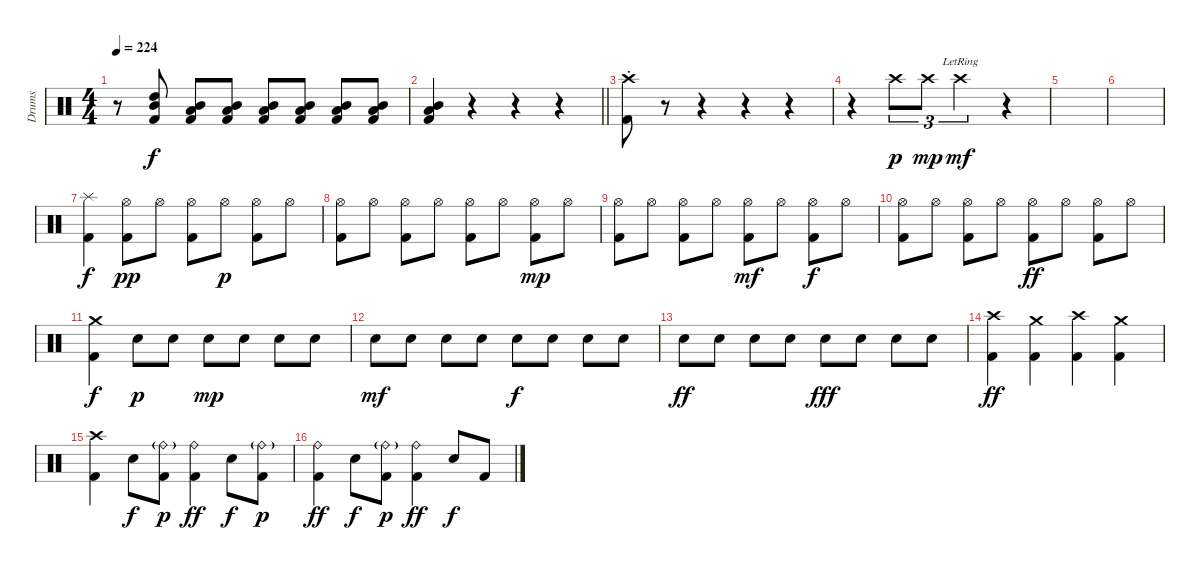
\track ("Drums" "Drums") {instrument percussion}
\staff {score}
\articulation defaults
\ts (4 4)
\tempo 224
\clef neutral
\ks c
r.8{dy ff} ("High Tom (hit)" "Mid Tom (hit)" "Kick (hit) 2").8{dy f} ("Mid Tom (hit)" "Low Tom (hit)" "Kick (hit) 2").8 ("Mid Tom (hit)" "Low Tom (hit)" "Kick (hit) 2").8 ("Mid Tom (hit)" "Low Tom (hit)" "Kick (hit) 2").8 ("Mid Tom (hit)" "Low Tom (hit)" "Kick (hit) 2").8 ("Mid Tom (hit)" "Low Tom (hit)" "Kick (hit) 2").8 ("Mid Tom (hit)" "Low Tom (hit)" "Kick (hit) 2").8 |
\barLineRight lightlight
("Mid Tom (hit)" "Low Tom (hit)" "Kick (hit) 2").4 r.4 r.4 r.4 |
("Crash high (hit)"{st} "Kick (hit) 2").8 r.8 r.4 r.4 r.4 |
r.4 "Crash high (hit)".8{tu (3 2) dy p} "Crash high (hit)".8{tu (3 2) dy mp} "Crash high (hit)"{lr}.2{tu (3 2) dy mf} r.4 |
|
|
("Splash (hit)" "Kick (hit) 2").4{dy f} ("Hi-Hat (open)" "Kick (hit) 2").8{dy pp} "Hi-Hat (open)".8 ("Hi-Hat (open)" "Kick (hit) 2").8 "Hi-Hat (open)".8{dy p} ("Hi-Hat (open)" "Kick (hit) 2").8 "Hi-Hat (open)".8 |
("Hi-Hat (open)" "Kick (hit) 2").8 "Hi-Hat (open)".8 ("Hi-Hat (open)" "Kick (hit) 2").8 "Hi-Hat (open)".8 ("Hi-Hat (open)" "Kick (hit) 2").8 "Hi-Hat (open)".8 ("Hi-Hat (open)" "Kick (hit) 2").8{dy mp} "Hi-Hat (open)".8 |
("Hi-Hat (open)" "Kick (hit) 2").8 "Hi-Hat (open)".8 ("Hi-Hat (open)" "Kick (hit) 2").8 "Hi-Hat (open)".8 ("Hi-Hat (open)" "Kick (hit) 2").8{dy mf} "Hi-Hat (open)".8 ("Hi-Hat (open)" "Kick (hit) 2").8{dy f} "Hi-Hat (open)".8 |
("Hi-Hat (open)" "Kick (hit) 2").8 "Hi-Hat (open)".8 ("Hi-Hat (open)" "Kick (hit) 2").8 "Hi-Hat (open)".8 ("Hi-Hat (open)" "Kick (hit) 2").8{dy ff} "Hi-Hat (open)".8 ("Hi-Hat (open)" "Kick (hit) 2").8 "Hi-Hat (open)".8 |
("Crash medium (hit)" "Kick (hit) 2").4{dy f} "Electric Snare (hit)".8{dy p} "Electric Snare (hit)".8 "Electric Snare (hit)".8{dy mp} "Electric Snare (hit)".8 "Electric Snare (hit)".8 "Electric Snare (hit)".8 |
"Electric Snare (hit)".8{dy mf} "Electric Snare (hit)".8 "Electric Snare (hit)".8 "Electric Snare (hit)".8 "Electric Snare (hit)".8{dy f} "Electric Snare (hit)".8 "Electric Snare (hit)".8 "Electric Snare (hit)".8 |
"Electric Snare (hit)".8{dy ff} "Electric Snare (hit)".8 "Electric Snare (hit)".8 "Electric Snare (hit)".8 "Electric Snare (hit)".8{dy fff} "Electric Snare (hit)".8 "Electric Snare (hit)".8 "Electric Snare (hit)".8 |
("Crash high (hit)" "Kick (hit) 2").4{dy ff} ("Crash medium (hit)" "Kick (hit) 2").4 ("Crash high (hit)" "Kick (hit) 2").4 ("Crash medium (hit)" "Kick (hit) 2").4 |
("Crash high (hit)" "Kick (hit) 2").4 "Electric Snare (hit)".8{dy f} ("Ride (bell)"{g} "Kick (hit) 2").8{dy p} ("Ride (bell)" "Kick (hit) 2").4{dy ff} "Electric Snare (hit)".8{dy f} ("Ride (bell)"{g} "Kick (hit) 2").8{dy p} |
("Ride (bell)" "Kick (hit) 2").4{dy ff} "Electric Snare (hit)".8{dy f} ("Ride (bell)"{g} "Kick (hit) 2").8{dy p} ("Ride (bell)" "Kick (hit) 2").4{dy ff} "Electric Snare (hit)".8{dy f} "Kick (hit) 2".8
